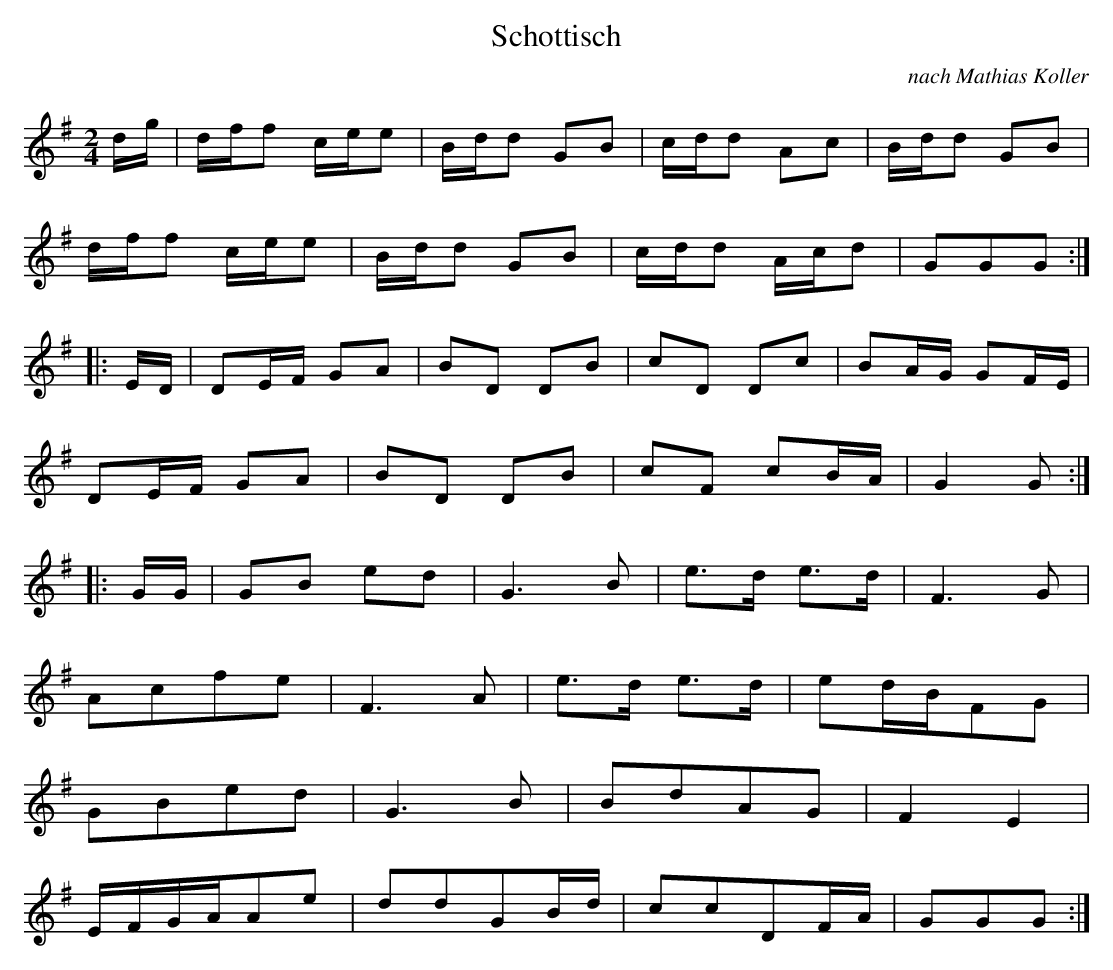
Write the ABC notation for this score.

X:1
T:Schottisch
C:nach Mathias Koller
M:2/4
L:1/16
K:G
dg|dff2 cee2|Bdd2 G2B2|cdd2 A2c2|Bdd2 G2B2|
dff2 cee2|Bdd2 G2B2|cdd2 Acd2|G2G2G2:|
|:ED|D2EF G2A2|B2D2 D2B2|c2D2 D2c2|B2AG G2FE|
D2EF G2A2|B2D2 D2B2|c2F2 c2BA|G4G2:|
|:GG|G2B2 e2d2|G6B2|e3d e3d|F6G2|
A2c2f2e2|F6A2|e3d e3d|e2dBF2G2|
G2B2e2d2|G6B2|B2d2A2G2|F4E4|
EFGAA2e2|d2d2G2Bd|c2c2D2FA|G2G2G2:|
